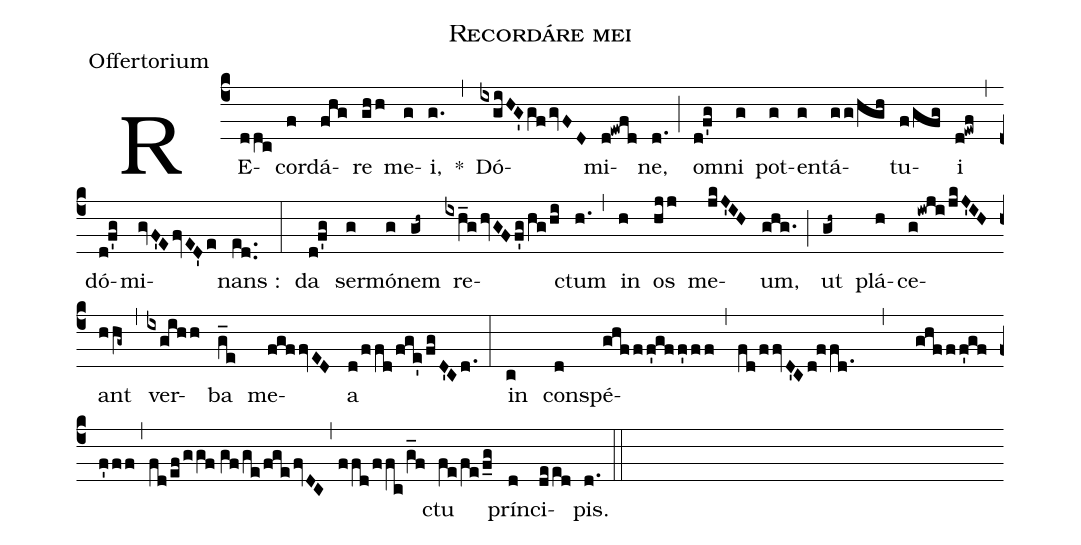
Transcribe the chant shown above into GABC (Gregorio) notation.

name:Recordáre mei;
office-part:Offertorium;
%%
(c4) RE(ddc)cor(f)dá(fhg)re(ghh) me(g)i,(g.) *(,)
Dó(ixgiHG'gfgvFD)mi(d!ewfd)ne,(d.) (;)
o(d!f'g)mni(g) pot(g)en(g)tá(gg!/hgh)tu(f!/gfg)i(d!ewf) (,)
dó(d!f'g)mi(gvF'EfvED'e)nans :(ed..) (:)
da(d!f'g) ser(g)mó(g)nem(gh~) re(ixh_ghvGFf'g!/hg!/hi)ctum(h.) (,)
in(h) os(hjj) me(jkJ'IH)um,(ghg.) (;)
ut(gh~) plá(h)ce(g!iwji!/jkJ'IH)ant(hhg~) (,)
ver-(ixgihh)ba(g_e) me(fgffvED)a(d!/ffd!/fge'!/fgD'Cd.) (:)
in(c) con(d)spé(ghfff'gff'ff,fd!/ffvD'Cd!ffd.,ghfff'gff'ff,fd!/ef!/ggf!//gf!/ge!/fgefvDC,ffd!/ffc!/g_f)ctu(fe!/fe!/f_g) prín(d)ci(deed)pis.(d.) (::)
